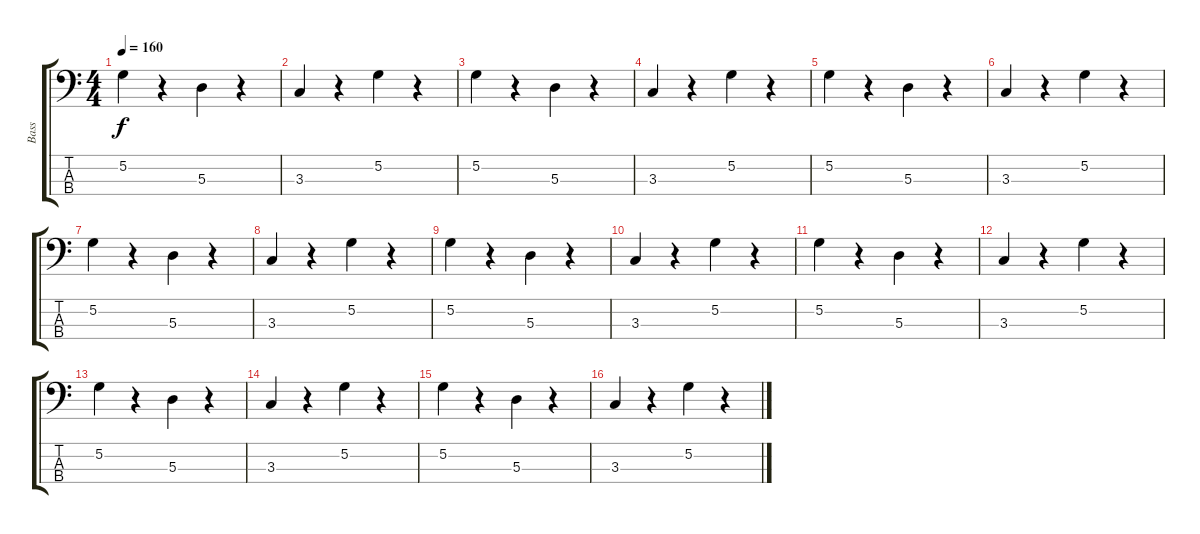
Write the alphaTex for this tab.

\track ("Bass" "Bass") {instrument electricbassfinger}
\staff {score tabs}
\tuning (G2 D2 A1 E1) {hide}
\ts (4 4)
\tempo 160
\clef f4
\ks c
5.2.4{dy f} r.4 5.3.4 r.4 |
3.3.4 r.4 5.2.4 r.4 |
5.2.4 r.4 5.3.4 r.4 |
3.3.4 r.4 5.2.4 r.4 |
5.2.4 r.4 5.3.4 r.4 |
3.3.4 r.4 5.2.4 r.4 |
5.2.4 r.4 5.3.4 r.4 |
3.3.4 r.4 5.2.4 r.4 |
5.2.4 r.4 5.3.4 r.4 |
3.3.4 r.4 5.2.4 r.4 |
5.2.4 r.4 5.3.4 r.4 |
3.3.4 r.4 5.2.4 r.4 |
5.2.4 r.4 5.3.4 r.4 |
3.3.4 r.4 5.2.4 r.4 |
5.2.4 r.4 5.3.4 r.4 |
3.3.4 r.4 5.2.4 r.4
